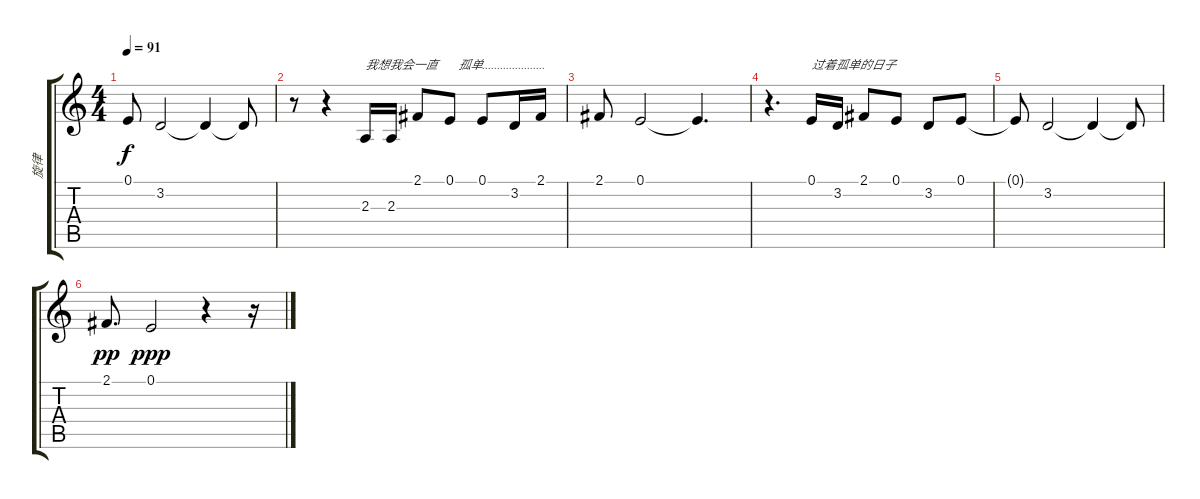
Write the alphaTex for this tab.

\track ("旋律" "旋律") {instrument voiceoohs}
\staff {score tabs}
\tuning (E4 B3 G3 D3 A2 E2) {hide}
\ts (4 4)
\tempo 91
\clef g2
\ks c
0.1{t}.8{dy f} 3.2.2 3.2{t}.4 3.2{t}.8 |
r.8 r.4 2.3.16{txt "我想我会一直       孤单....................."} 2.3.16 2.1.8 0.1.8 0.1.8 3.2.16 2.1.16 |
2.1.8 0.1.2 0.1{t}.4{d} |
r.4{d} 0.1.16{txt "过着孤单的日子"} 3.2.16 2.1.8 0.1.8 3.2.8 0.1.8 |
0.1{t}.8 3.2.2 3.2{t}.4 3.2{t}.8 |
2.1.8{d txt "" dy pp} 0.1.2{dy ppp} r.4 r.16
